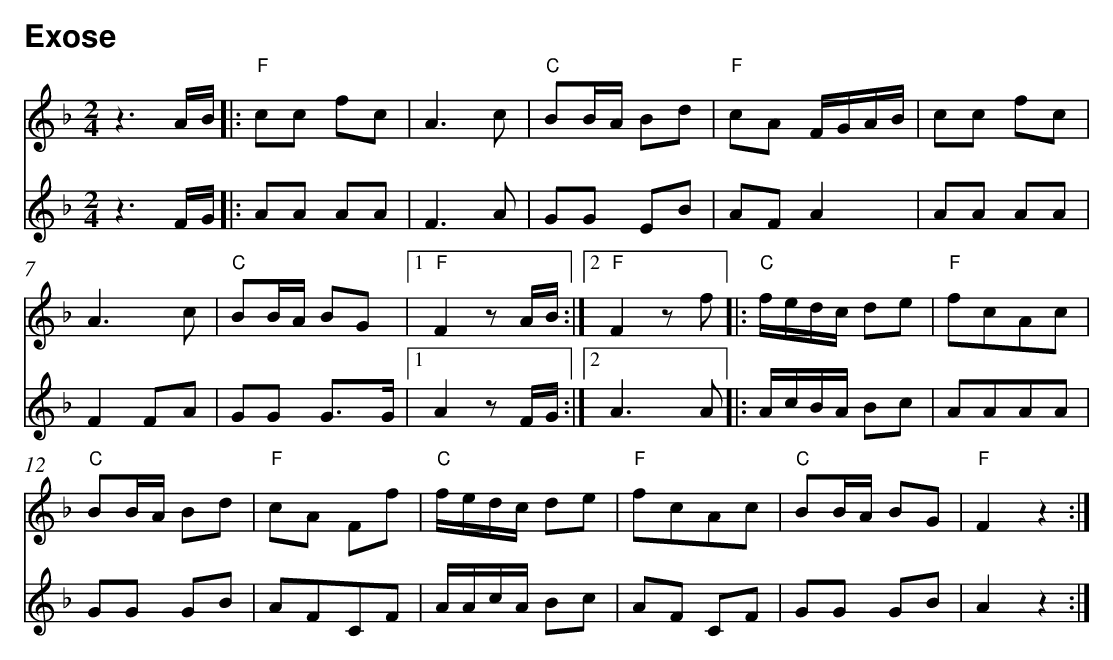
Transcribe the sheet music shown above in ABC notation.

X:1
T:Exose
%%score 1 2
L:1/8
M:2/4
K:F
V:1 treble
V:2 treble
V:1
z3 A/B/ |:"F" cc fc | A3 c |"C" BB/A/ Bd |"F" cA F/G/A/B/ | cc fc |$
A3 c |"C" BB/A/ BG |[1"F" F2zA/B/:|[2"F" F2 z f ||:"C" f/e/d/c/ de |"F" fcAc |$
"C" BB/A/ Bd |"F" cA Ff |"C" f/e/d/c/ de |"F" fcAc |"C" BB/A/ BG |"F" F2 z2 :|]
V:2
z3 F/G/ |: AA AA | F3A | GG EB | AF A2 | AA AA | F2 FA | GG G>G |
[1A2zF/G/:|[2A3 A |: A/c/B/A/ Bc | AAAA | GG GB | AFCF |  A/A/c/A/  Bc | AF CF | GG GB | A2 z2  :|]
